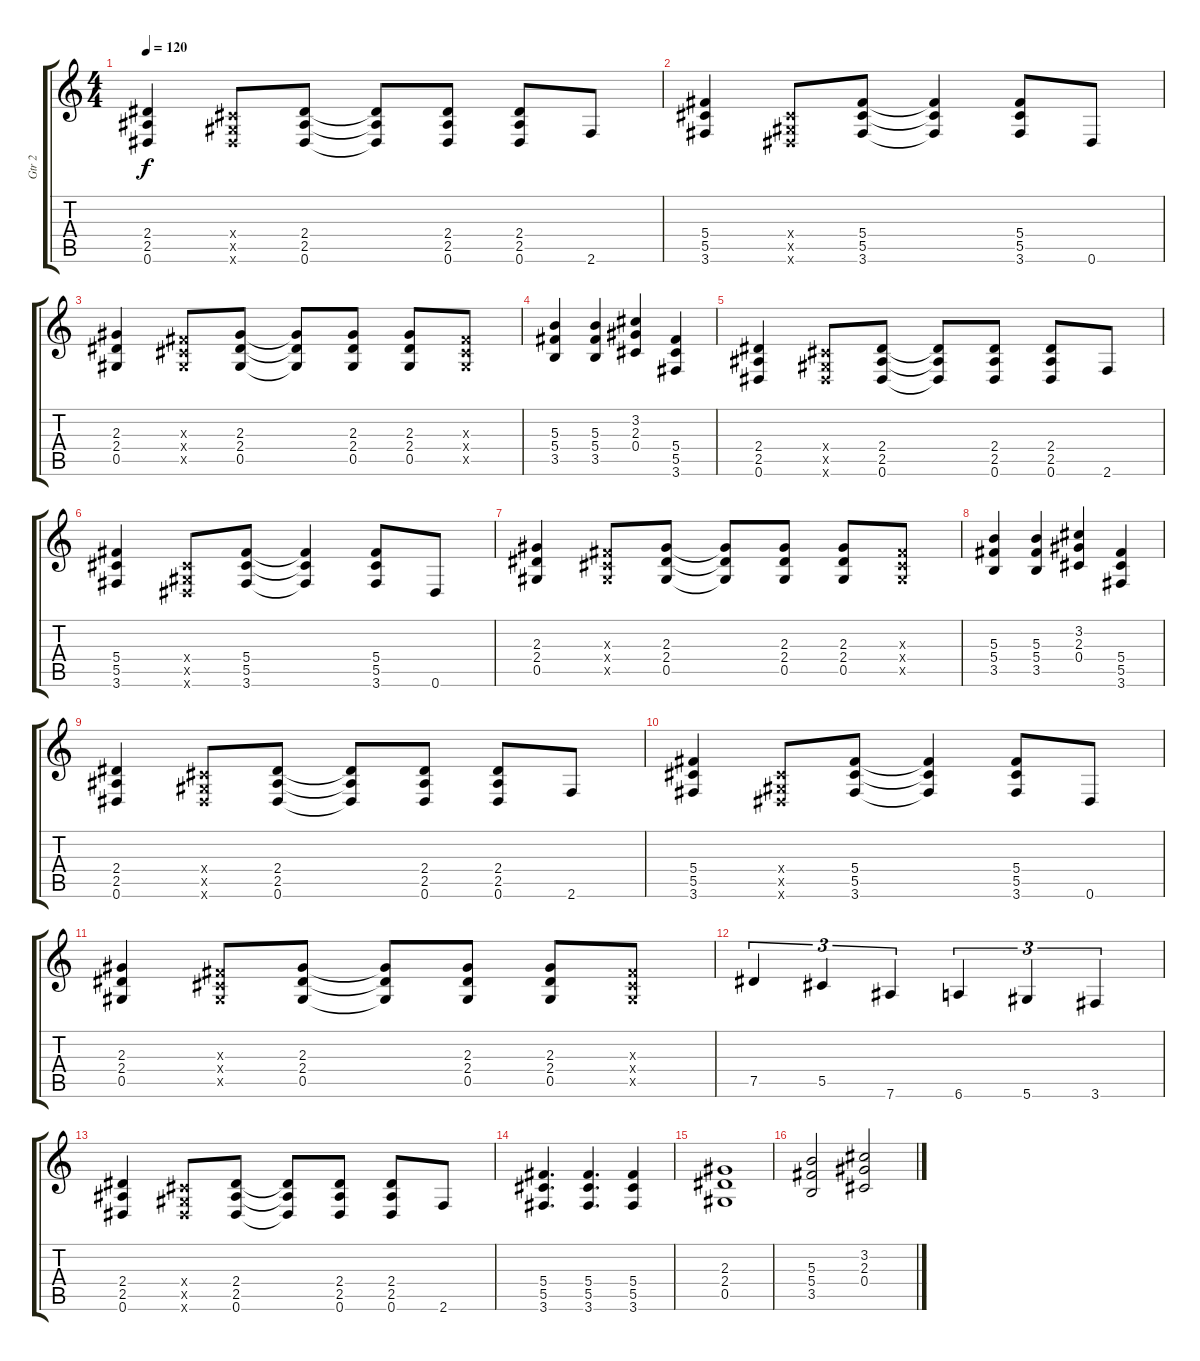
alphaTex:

\track ("Gtr 2" "Gtr 2") {instrument acousticguitarsteel}
\staff {score tabs}
\tuning (Eb4 Bb3 Gb3 Db3 Ab2 Eb2) {hide}
\ts (4 4)
\tempo 120
\clef g2
\ks c
(2.4 2.5 0.6).4{dy f} (0.4{x} 0.5{x} 0.6{x}).8 (2.4 2.5 0.6).8 (2.4{t} 2.5{t} 0.6{t}).8 (2.4 2.5 0.6).8 (2.4 2.5 0.6).8 2.6.8 |
(5.4 5.5 3.6).4 (0.4{x} 0.5{x} 0.6{x}).8 (5.4 5.5 3.6).8 (5.4{t} 5.5{t} 3.6{t}).4 (5.4 5.5 3.6).8 0.6.8 |
(2.3 2.4 0.5).4 (0.3{x} 0.4{x} 0.5{x}).8 (2.3 2.4 0.5).8 (2.3{t} 2.4{t} 0.5{t}).8 (2.3 2.4 0.5).8 (2.3 2.4 0.5).8 (0.3{x} 0.4{x} 0.5{x}).8 |
(5.3 5.4 3.5).4 (5.3 5.4 3.5).4 (3.2 2.3 0.4).4 (5.4 5.5 3.6).4 |
(2.4 2.5 0.6).4 (0.4{x} 0.5{x} 0.6{x}).8 (2.4 2.5 0.6).8 (2.4{t} 2.5{t} 0.6{t}).8 (2.4 2.5 0.6).8 (2.4 2.5 0.6).8 2.6.8 |
(5.4 5.5 3.6).4 (0.4{x} 0.5{x} 0.6{x}).8 (5.4 5.5 3.6).8 (5.4{t} 5.5{t} 3.6{t}).4 (5.4 5.5 3.6).8 0.6.8 |
(2.3 2.4 0.5).4 (0.3{x} 0.4{x} 0.5{x}).8 (2.3 2.4 0.5).8 (2.3{t} 2.4{t} 0.5{t}).8 (2.3 2.4 0.5).8 (2.3 2.4 0.5).8 (0.3{x} 0.4{x} 0.5{x}).8 |
(5.3 5.4 3.5).4 (5.3 5.4 3.5).4 (3.2 2.3 0.4).4 (5.4 5.5 3.6).4 |
(2.4 2.5 0.6).4 (0.4{x} 0.5{x} 0.6{x}).8 (2.4 2.5 0.6).8 (2.4{t} 2.5{t} 0.6{t}).8 (2.4 2.5 0.6).8 (2.4 2.5 0.6).8 2.6.8 |
(5.4 5.5 3.6).4 (0.4{x} 0.5{x} 0.6{x}).8 (5.4 5.5 3.6).8 (5.4{t} 5.5{t} 3.6{t}).4 (5.4 5.5 3.6).8 0.6.8 |
(2.3 2.4 0.5).4 (0.3{x} 0.4{x} 0.5{x}).8 (2.3 2.4 0.5).8 (2.3{t} 2.4{t} 0.5{t}).8 (2.3 2.4 0.5).8 (2.3 2.4 0.5).8 (0.3{x} 0.4{x} 0.5{x}).8 |
7.5.4{tu (3 2)} 5.5.4{tu (3 2)} 7.6.4{tu (3 2)} 6.6.4{tu (3 2)} 5.6.4{tu (3 2)} 3.6.4{tu (3 2)} |
(2.4 2.5 0.6).4 (0.4{x} 0.5{x} 0.6{x}).8 (2.4 2.5 0.6).8 (2.4{t} 2.5{t} 0.6{t}).8 (2.4 2.5 0.6).8 (2.4 2.5 0.6).8 2.6.8 |
(5.4 5.5 3.6).4{d} (5.4 5.5 3.6).4{d} (5.4 5.5 3.6).4 |
(2.3 2.4 0.5).1 |
(5.3 5.4 3.5).2 (3.2 2.3 0.4).2
